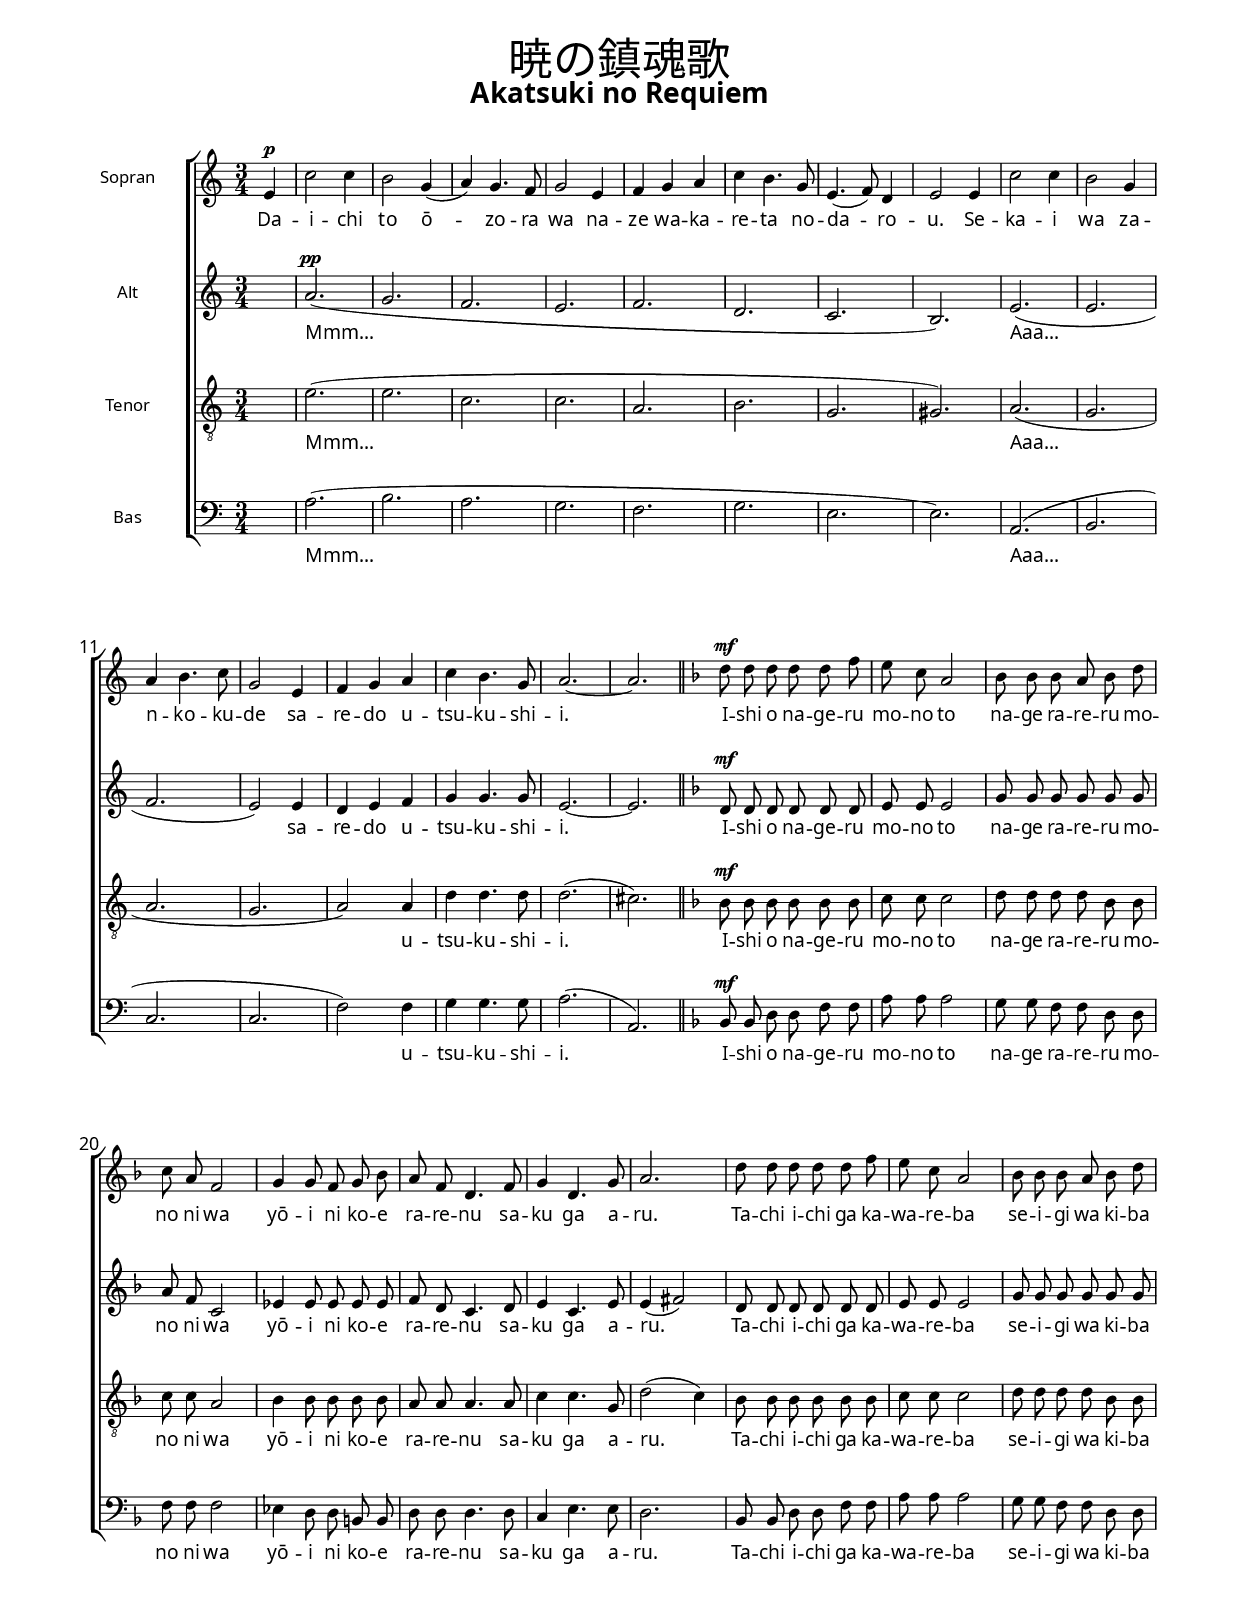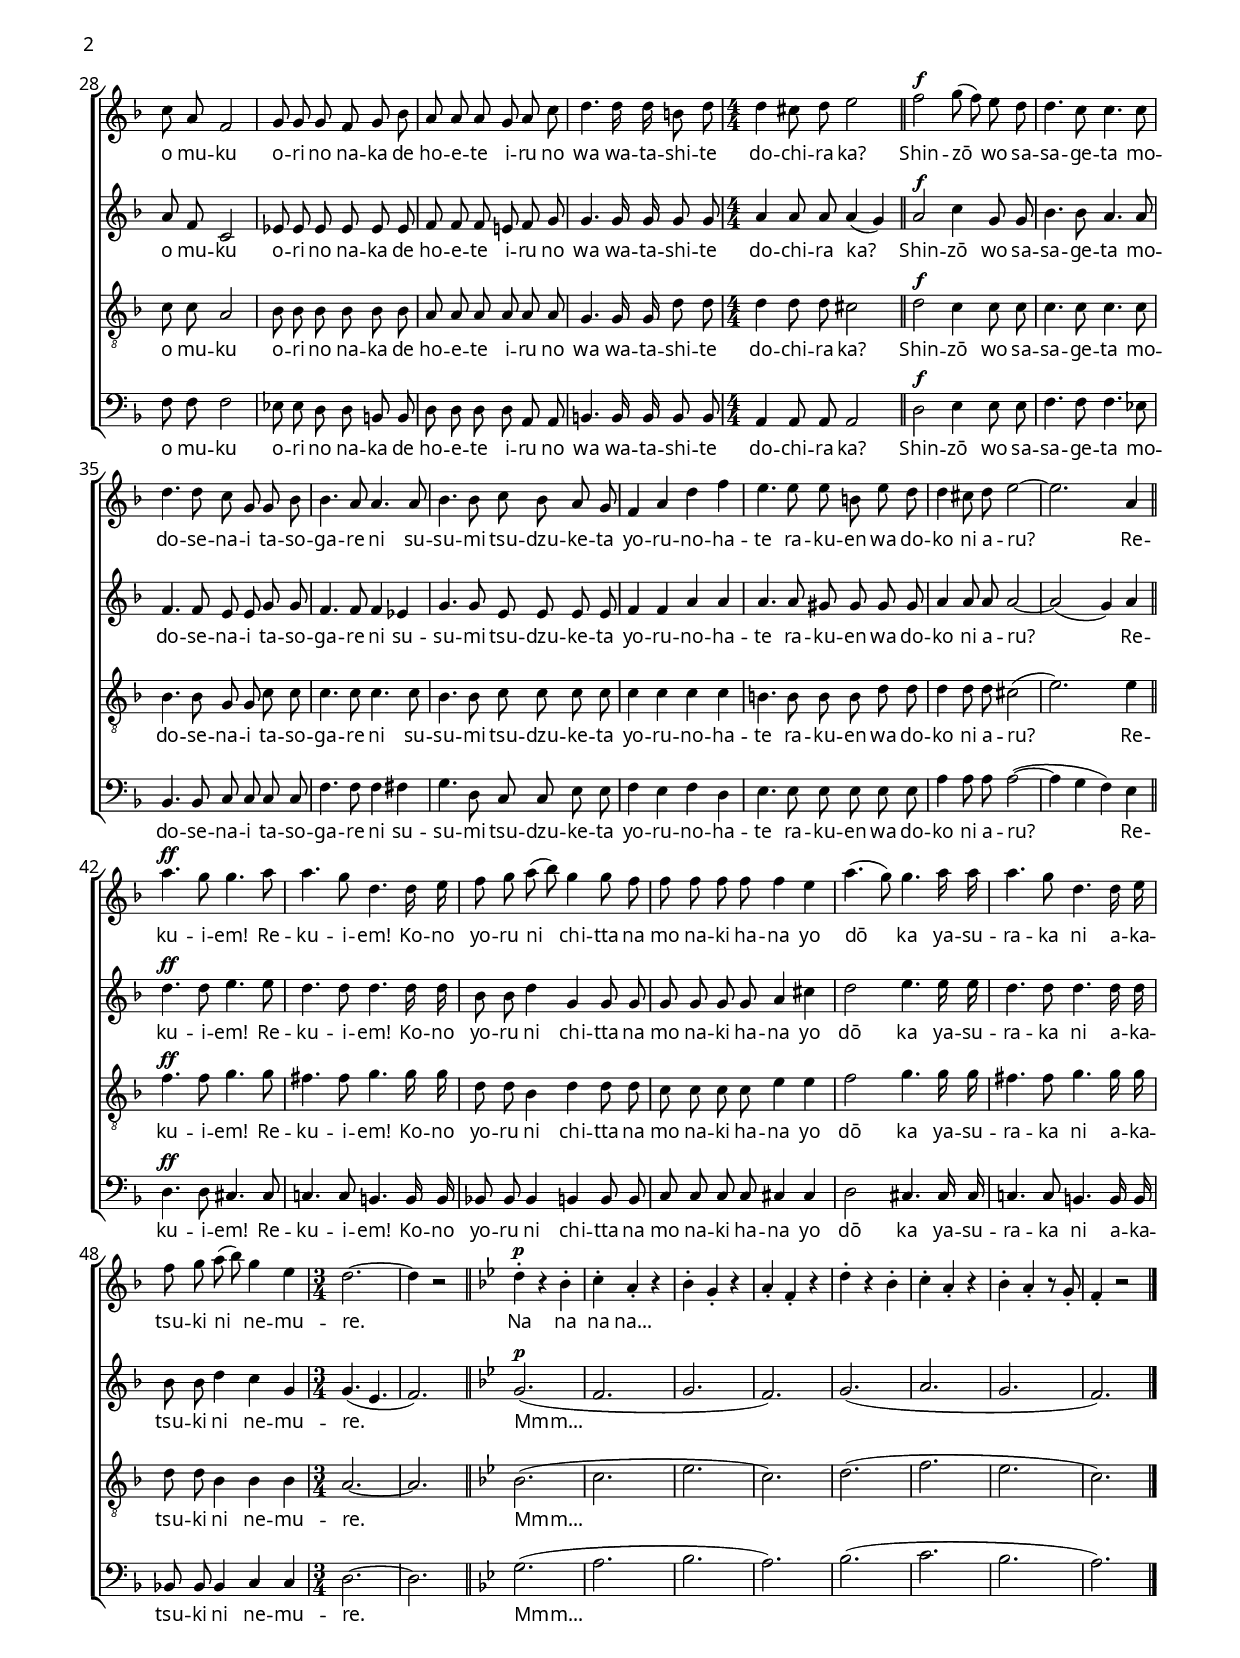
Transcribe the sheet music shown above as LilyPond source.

\version "2.18.2"

\include "../common.ly"

\header {
  title = "暁の鎮魂歌"
  subtitle = "Akatsuki no Requiem"
}

sopNotes = \relative c' {

\autoBeamOff
\key a \major
\time 3/4
\partial 4

cis4\p a'2 a4 gis2
e4( fis) e4. d8 e2

cis4 d e fis a gis4.
e8 cis4.( d8) b4 cis2


cis4 a'2 a4 gis2
e4 fis gis4. a8 e2

cis4 d e fis a gis4.
e8 fis2.~fis

\bar "||"
\key d \major

b8\mf b b b b d
cis a fis2

g8 g g fis g b
a fis d2

e4 e8 d e g
fis d b4.
d8 e4 b4. e8 fis2.


b8 b b b b d
cis a fis2

g8 g g fis g b
a fis d2

e8 e e d e g
fis fis fis e fis a
b4. b16 b gis8 b
\time 4/4
b4 ais8 b cis2

\bar "||"

d2\f e8( d) cis b
b4. a8 a4. a8
b4. b8 a e e g
g4. fis8 fis4.

fis8 g4. g8 a g fis e
d4 fis b d
cis4. cis8 cis gis cis b
b4 ais8 b cis2~cis2.

fis,4 \bar "||" fis'4.\ff e8 e4.
fis8 fis4. e8 b4.
b16 cis d8 e fis( g) e4 e8 d
d d d d d4 cis

fis4.( e8) e4.
fis16 fis fis4. e8 b4.
b16 cis d8 e fis( g)
e4 cis \time 3/4 b2.~b4 r2

\bar "||"
\key g \major

b4-.\p r g-.
a-. fis-. r
g-. e-. r
fis-. d-. r

b'-. r g-.
a-. fis-. r
g-. fis-.
r8 e-. d4-. r2

\bar "|."

}

altNotes = \relative c' {

\autoBeamOff
\key a \major

s4

fis2.\pp( e d cis
d b a gis)

cis( cis d cis2)
cis4 b cis d e e4.
e8 cis2.~cis

\key d \major

b8\mf b b b b b
cis cis cis2

e8 e e e e e
fis d a2

c4 c8 c c c
d b a4.

b8 cis4 a4.
cis8 cis4( dis2)


b8 b b b b b
cis cis cis2

e8 e e e e e
fis d a2

c8 c c c c c
d d d cis! d e
e4. e16 e e8 e
fis4 fis8 fis fis4( e)

% shinzou

fis2\f a4 e8 e
g4. g8 fis4. fis8
d4. d8 cis cis e e
d4. d8 d4 c

e4. e8 cis cis cis cis
d4 d fis fis
fis4. fis8 eis eis eis eis
fis4 fis8 fis fis2~fis( e4)

% rekuiem

fis b4.\ff b8 cis4.
cis8 b4. b8 b4.
b16 b g8 g b4 e, e8 e
e e e e fis4 ais

b2 cis4. cis16 cis
b4. b8 b4. b16 b
g8 g b4 a e
e4.( cis d2.)

% intro koncowe

\key g \major

e2.\p( d e d)
e( fis e d)

}

tenNotes = \relative c' {

\autoBeamOff
\key a \major

s4

cis2.(cis a a
fis gis e eis)

fis( e fis e fis2)
fis4 b b4. b8 b2.( ais)

\key d \major

g8\mf g g g g g
a a a2

b8 b b b g g
a a fis2

g4 g8 g g g
fis fis fis4. fis8
a4 a4. e8 b'2( a4)

g8 g g g g g
a a a2

b8 b b b g g
a a fis2

g8 g g g g g
fis fis fis fis fis fis
e4. e16 e b'8 b
b4 b8 b ais2

% shinzou wa sasageta

b2\f a4 a8 a
a4. a8 a4. a8
g4. g8 e e a a
a4. a8 a4. a8

g4. g8 a a a a
a4 a a a
gis4. gis8 gis gis b b
b4 b8 b ais2( cis2.)

% rekuiem!

cis4 d4.\ff d8 e4. e8
dis4. dis8 e4. e16 e
b8 b g4 b b8 b
a a a a cis4 cis

d2 e4. e16 e
dis4. dis8 e4. e16 e
b8 b g4 g g fis2.~fis

% intro końcowe
\key g \major

g2.( a c a)
b( d c a)

}

basNotes = \relative c {

\autoBeamOff
\key a \major
s4

fis2.( gis fis e
d e cis cis)

fis,( gis a a d2)
d4 e e4. e8 fis2.( fis,)

\key d \major

g8\mf g b b d d
fis fis fis2

e8 e d d b b
d d d2

c4 b8 b gis gis
b b b4. b8
a4 cis4. cis8
b2.


g8 g b b d d
fis fis fis2

e8 e d d b b
d d d2

c8 c b b gis gis
b b b b fis fis
gis4. gis16 gis gis8 gis
fis4 fis8 fis fis2

%shinzou
b2\f cis4 cis8 cis
d4. d8 d4. c8
g4. g8 a a a a
d4. d8 d4 dis

e4. b8 a a cis cis
d4 cis d b
cis4. cis8 cis cis cis cis
fis4 fis8 fis fis2(
~fis4 e d)

% rekuiem

cis b4.\ff b8 ais4. ais8
a!4. a8 gis4. gis16 gis
g!8 g g4 gis gis8 gis
a8 a a a ais4 ais

b2 ais4. ais16 ais
a!4. a8 gis4. gis16 gis
g!8 g g4 a a
b2.~b

% outro
\key g \major

e2.( fis g fis)
g( a g fis)

}


lyricsS = \lyricmode {

Da -- i -- chi to ō -- zo -- ra wa na -- ze wa -- ka -- re -- ta no -- da -- ro -- u.
Se -- ka -- i wa za -- n -- ko -- ku -- de sa -- re -- do u -- tsu -- ku -- shi -- i.

I -- shi o na -- ge -- ru mo -- no to na -- ge ra -- re -- ru mo -- no ni wa
yō -- i ni ko -- e ra -- re -- nu sa -- ku ga a -- ru.
Ta -- chi i -- chi ga ka -- wa -- re -- ba se -- i -- gi wa ki -- ba o mu -- ku
o -- ri no na -- ka de ho -- e -- te i -- ru no wa wa -- ta -- shi -- te do -- chi -- ra ka?

Shin -- zō wo sa -- sa -- ge -- ta mo -- do -- se -- na -- i ta -- so -- ga -- re ni
su -- su -- mi tsu -- dzu -- ke -- ta yo -- ru -- no -- ha -- te ra -- ku -- en wa do -- ko ni a -- ru?

Re -- ku -- i -- em! Re -- ku -- i -- em!
Ko -- no yo -- ru ni chi -- tta na mo na -- ki ha -- na yo
dō ka ya -- su -- ra -- ka ni a -- ka -- tsu -- ki ni ne -- mu -- re.

Na na na na…

}

lyricsA = \lyricmode {

Mmm…
Aaa…

sa -- re -- do u -- tsu -- ku -- shi -- i.

I -- shi o na -- ge -- ru mo -- no to na -- ge ra -- re -- ru mo -- no ni wa
yō -- i ni ko -- e ra -- re -- nu sa -- ku ga a -- ru.
Ta -- chi i -- chi ga ka -- wa -- re -- ba se -- i -- gi wa ki -- ba o mu -- ku
o -- ri no na -- ka de ho -- e -- te i -- ru no wa wa -- ta -- shi -- te do -- chi -- ra ka?

Shin -- zō wo sa -- sa -- ge -- ta mo -- do -- se -- na -- i ta -- so -- ga -- re ni
su -- su -- mi tsu -- dzu -- ke -- ta yo -- ru -- no -- ha -- te ra -- ku -- en wa do -- ko ni a -- ru?

Re -- ku -- i -- em! Re -- ku -- i -- em!
Ko -- no yo -- ru ni chi -- tta na mo na -- ki ha -- na yo
dō ka ya -- su -- ra -- ka ni a -- ka -- tsu -- ki ni ne -- mu -- re.

Mmm…

}

lyricsT = \lyricmode {

Mmm…
Aaa…

u -- tsu -- ku -- shi -- i.

I -- shi o na -- ge -- ru mo -- no to na -- ge ra -- re -- ru mo -- no ni wa
yō -- i ni ko -- e ra -- re -- nu sa -- ku ga a -- ru.
Ta -- chi i -- chi ga ka -- wa -- re -- ba se -- i -- gi wa ki -- ba o mu -- ku
o -- ri no na -- ka de ho -- e -- te i -- ru no wa wa -- ta -- shi -- te do -- chi -- ra ka?

Shin -- zō wo sa -- sa -- ge -- ta mo -- do -- se -- na -- i ta -- so -- ga -- re ni
su -- su -- mi tsu -- dzu -- ke -- ta yo -- ru -- no -- ha -- te ra -- ku -- en wa do -- ko ni a -- ru?

Re -- ku -- i -- em! Re -- ku -- i -- em!
Ko -- no yo -- ru ni chi -- tta na mo na -- ki ha -- na yo
dō ka ya -- su -- ra -- ka ni a -- ka -- tsu -- ki ni ne -- mu -- re.

Mmm…

}


\score {
  <<
    \new ChoirStaff <<
      \new Voice = Sop { 
        \set Staff.instrumentName = "Sopran"
        \transpose a c' { \sopNotes } }
        \new Lyrics \lyricsto "Sop" \lyricsS
      \new Voice = Alt {
        \set Staff.instrumentName = "Alt"
        \transpose a c' {\altNotes } }
        \new Lyrics \lyricsto "Alt" \lyricsA
      \new Voice = Ten {
        \set Staff.instrumentName = "Tenor"
        \clef "treble_8"
        \transpose a c' {\tenNotes } }
        \new Lyrics \lyricsto "Ten" \lyricsT
      \new Voice = Bas {
        \set Staff.instrumentName = "Bas"
        \clef bass
        \transpose a c' {\basNotes } }
        \new Lyrics \lyricsto "Bas" \lyricsT
    >>
  >>

  \layout { }

}
